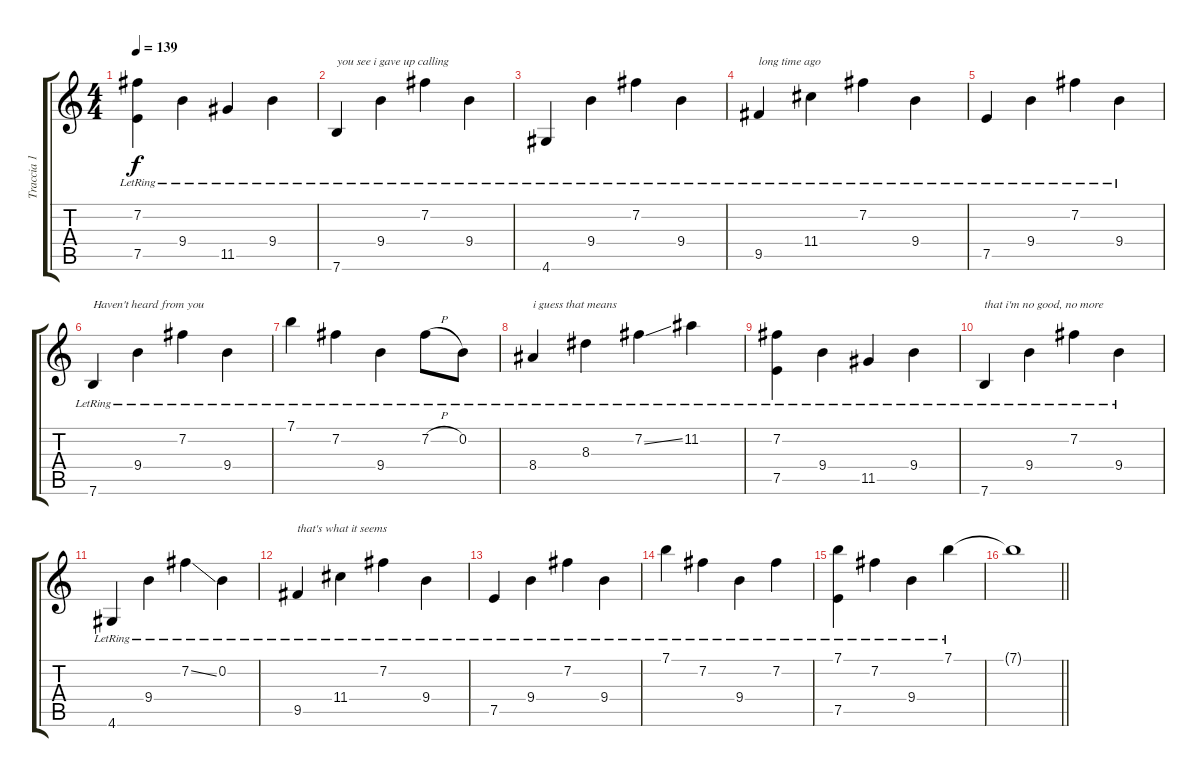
\track ("Traccia 1" "Traccia 1") {instrument acousticguitarsteel}
\staff {score tabs}
\tuning (E4 B3 G3 D3 A2 E2) {hide}
\ts (4 4)
\tempo 139
\clef g2
\ks c
(7.2{lr} 7.5{lr}).4{dy f} 9.4{lr}.4 11.5{lr}.4 9.4{lr}.4 |
7.6{lr}.4{txt "you see i gave up calling"} 9.4{lr}.4 7.2{lr}.4 9.4{lr}.4 |
4.6{lr}.4 9.4{lr}.4 7.2{lr}.4 9.4{lr}.4 |
9.5{lr}.4{txt "long time ago"} 11.4{lr}.4 7.2{lr}.4 9.4{lr}.4 |
7.5{lr}.4 9.4{lr}.4 7.2{lr}.4 9.4{lr}.4 |
7.6{lr}.4{txt "Haven't heard from you"} 9.4{lr}.4 7.2{lr}.4 9.4{lr}.4 |
7.1{lr}.4 7.2{lr}.4 9.4{lr}.4 7.2{h lr}.8 0.2{lr}.8 |
8.4{lr}.4{txt "i guess that means"} 8.3{lr}.4 7.2{ss lr}.4 11.2{lr}.4 |
(7.2{lr} 7.5{lr}).4 9.4{lr}.4 11.5{lr}.4 9.4{lr}.4 |
7.6{lr}.4{txt "that i'm no good, no more"} 9.4{lr}.4 7.2{lr}.4 9.4{lr}.4 |
4.6{lr}.4 9.4{lr}.4 7.2{ss lr}.4 0.2{lr}.4 |
9.5{lr}.4{txt "that's what it seems"} 11.4{lr}.4 7.2{lr}.4 9.4{lr}.4 |
7.5{lr}.4 9.4{lr}.4 7.2{lr}.4 9.4{lr}.4 |
7.1{lr}.4 7.2{lr}.4 9.4{lr}.4 7.2{lr}.4 |
(7.1{lr} 7.5{lr}).4 7.2{lr}.4 9.4{lr}.4 7.1{lr}.4 |
\barLineRight lightlight
7.1{t}.1
